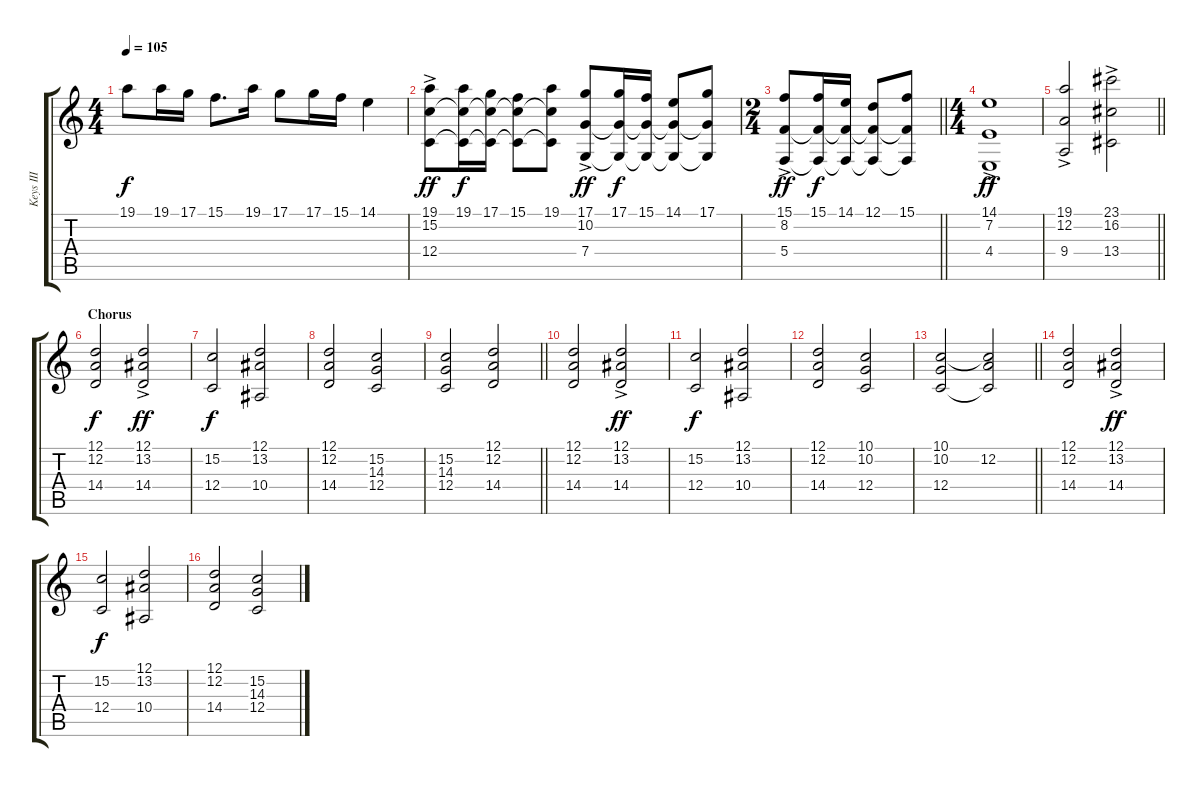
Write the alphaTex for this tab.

\track ("Keys III" "Keys III") {instrument choiraahs}
\staff {score tabs}
\tuning (D4 A3 F3 C3 G2 D2) {hide}
\ts (4 4)
\tempo 105
\clef g2
\ks c
19.1.8{dy f} 19.1.16 17.1.16 15.1.8{d} 19.1.16 17.1.8 17.1.16 15.1.16 14.1.4 |
(19.1 15.2{ac} 12.4).8{dy ff} (19.1 15.2{t} 12.4{t}).16{dy f} (17.1 15.2{t} 12.4{t}).16 (15.1 15.2{t} 12.4{t}).8 (19.1 15.2{t} 12.4{t}).8 (17.1 10.2{ac} 7.4{ac}).8{dy ff} (17.1 10.2{t} 7.4{t}).16{dy f} (15.1 10.2{t} 7.4{t}).16 (14.1 10.2{t} 7.4{t}).8 (17.1 10.2{t} 7.4{t}).8 |
\ts (2 4)
\barLineRight lightlight
(15.1 8.2{ac} 5.4{ac}).8{dy ff} (15.1 8.2{t} 5.4{t}).16{dy f} (14.1 8.2{t} 5.4{t}).16 (12.1 8.2{t} 5.4{t}).8 (15.1 8.2{t} 5.4{t}).8 |
\ts (4 4)
\section ("" "")
(14.1 7.2{ac} 4.4{ac}).1{dy ff} |
\barLineRight lightlight
(19.1{ac} 12.2{ac} 9.4).2 (23.1 16.2{ac} 13.4).2 |
\section ("" "Chorus")
(12.1 12.2 14.4).2{dy f volume 8 instrument choiraahs} (12.1 13.2{ac} 14.4).2{dy ff} |
(15.2 12.4).2{dy f} (12.1 13.2 10.4).2 |
(12.1 12.2 14.4).2 (15.2 14.3 12.4).2 |
\barLineRight lightlight
(15.2 14.3 12.4).2 (12.1 12.2 14.4).2 |
\section ("" "")
(12.1 12.2 14.4).2 (12.1 13.2{ac} 14.4).2{dy ff} |
(15.2 12.4).2{dy f} (12.1 13.2 10.4).2 |
(12.1 12.2 14.4).2 (10.1 10.2 12.4).2 |
\barLineRight lightlight
(10.1 10.2 12.4).2 (10.1{t} 12.2 12.4{t}).2 |
\section ("" "")
(12.1 12.2 14.4).2 (12.1 13.2{ac} 14.4).2{dy ff} |
(15.2 12.4).2{dy f} (12.1 13.2 10.4).2 |
(12.1 12.2 14.4).2 (15.2 14.3 12.4).2
